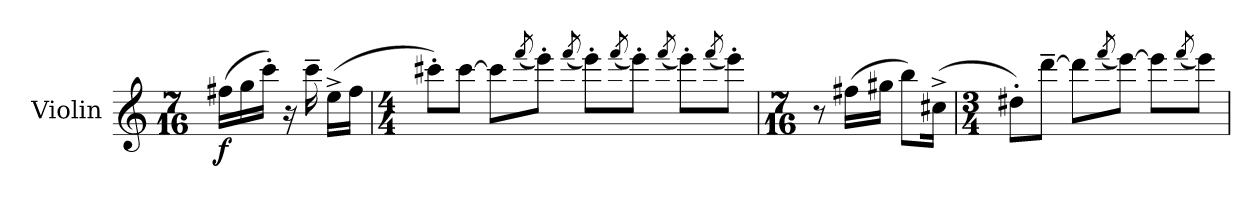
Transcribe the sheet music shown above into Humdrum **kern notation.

**kern	**dynam
*part1	*part1
*staff1	*staff1
*I"Violin	*
*I'Vln.	*
*clefG2	*
*k[]	*
*M7/16	*
*MM96	*
=1	=1
!	!LO:DY:b
(16ff#X\LL	f
16gg\	.
16ccc'\JJ)	.
16r	.
16ccc~\	.
(16ee^\LL	.
16ff#\JJ	.
=2	=2
*M4/4	*
8ccc#X'\L)	.
[8ccc#\J	.
8ccc#\L]	.
(>8qfff/	.
8eee'\J)	.
(>8qfff/	.
8eee'\L)	.
(>8qfff/	.
8eee'\J)	.
(>8qfff/	.
8eee'\L)	.
(>8qfff/	.
8eee'\J)	.
=3	=3
*M7/16	*
8r	.
(16ff#X\LL	.
16gg#X\JJ	.
8bb\L)	.
(16cc#X^\Jk	.
!!LO:LB:g=z
=4	=4
*M3/4	*
8dd#X'\L)	.
[8ddd~\J	.
8ddd\L]	.
(>8qfff/	.
[8eee\J)	.
8eee\L]	.
(>8qfff/	.
8eee\J)	.
=	=
*-	*-
